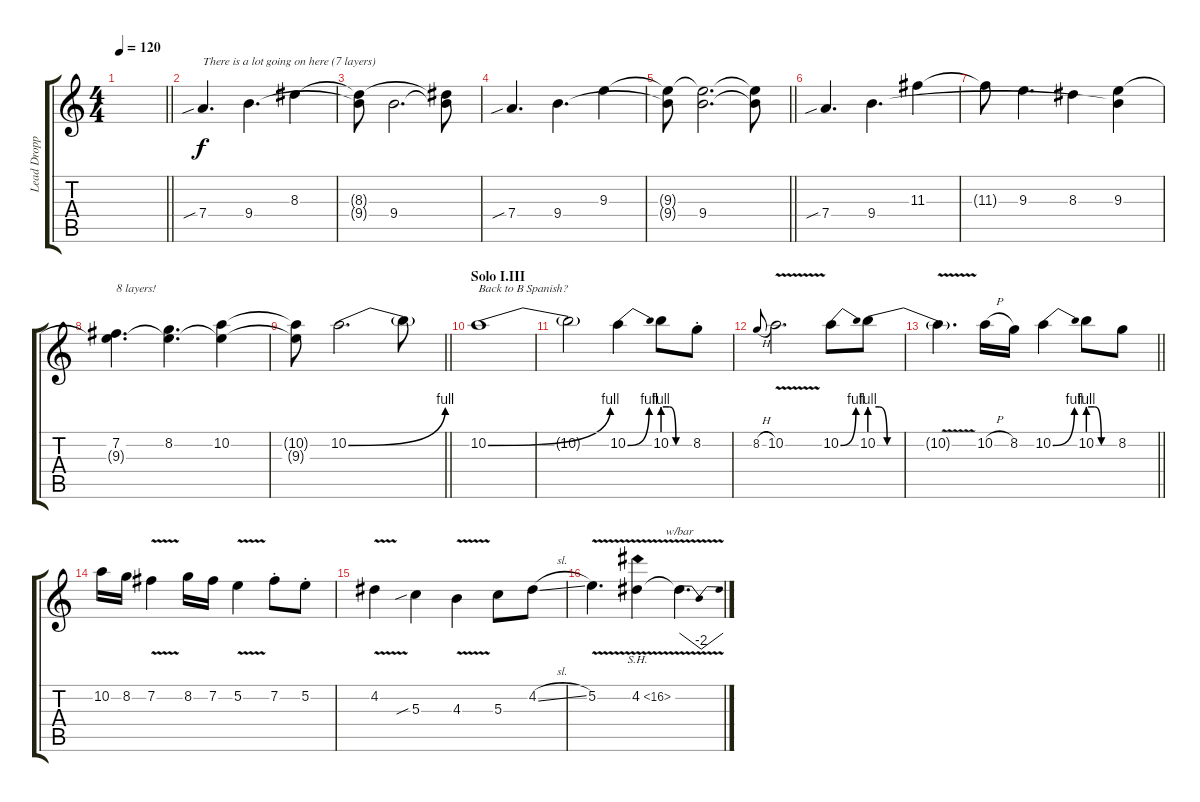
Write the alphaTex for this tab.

\track ("Lead Dropped D " "Lead Dropp") {instrument distortionguitar}
\staff {score tabs}
\tuning (E4 B3 G3 D3 A2 D2) {hide}
\ts (4 4)
\tempo 120
\clef g2
\barLineRight lightlight
\ks c
|
7.4{sib}.4{d txt "There is a lot going on here (7 layers)"} 9.4.4{d} 8.3.4 |
(8.3{t} 9.4{t}).8 9.4.2{d} (8.3{t} 9.4{t}).8 |
7.4{sib}.4{d} 9.4.4{d} 9.3.4 |
\barLineRight lightlight
(9.3{t} 9.4{t}).8 (9.3{t} 9.4).2{d} (9.3{t} 9.4{t}).8 |
7.4{sib}.4{d} 9.4.4{d} 11.3.4 |
11.3{t}.8 9.3.4{d} 8.3.4 (9.3 9.4{t}).4 |
(7.2 9.3{t}).4{d txt "8 layers!"} (8.2 9.3{t}).4{d} (10.2 9.3{t}).4 |
\barLineRight lightlight
(10.2{t} 9.3{t}).8 10.2{be (bend 0 0 60 4)}.2{d} 10.2{t}.8 |
\section ("" "Solo I.III")
10.2{be (bend 0 0 60 4)}.1{txt "Back to B Spanish?"} |
10.2{t}.2 10.2{be (bend 0 0 60 4)}.4 10.2{be (custom 0 4 15 4 30 0 60 0)}.8 8.2{st}.8 |
8.2{h}.8{gr onbeat} 10.2{v}.2{d} 10.2{be (bend 0 0 60 4)}.8 10.2{be (custom 0 4 8 4 15 0 30 0 60 0)}.8 |
\barLineRight lightlight
10.2{v t}.4{d} 10.2{h}.16 8.2.16 10.2{be (bend 0 0 60 4)}.4 10.2{be (custom 0 4 15 4 30 0 60 0)}.8 8.2.8 |
10.2.16 8.2.16 7.2{v}.4 8.2.16 7.2.16 5.2{v}.4 7.2{st}.8 5.2{st}.8 |
4.2{v}.4 5.3{sib}.4 4.3{v}.4 5.3.8 4.2{sl}.8 |
5.2{v}.4{d} 4.2{sh 12 v}.4 4.2{t}.4{d tbe (dip default 0 0 30 -8 60 0)}
